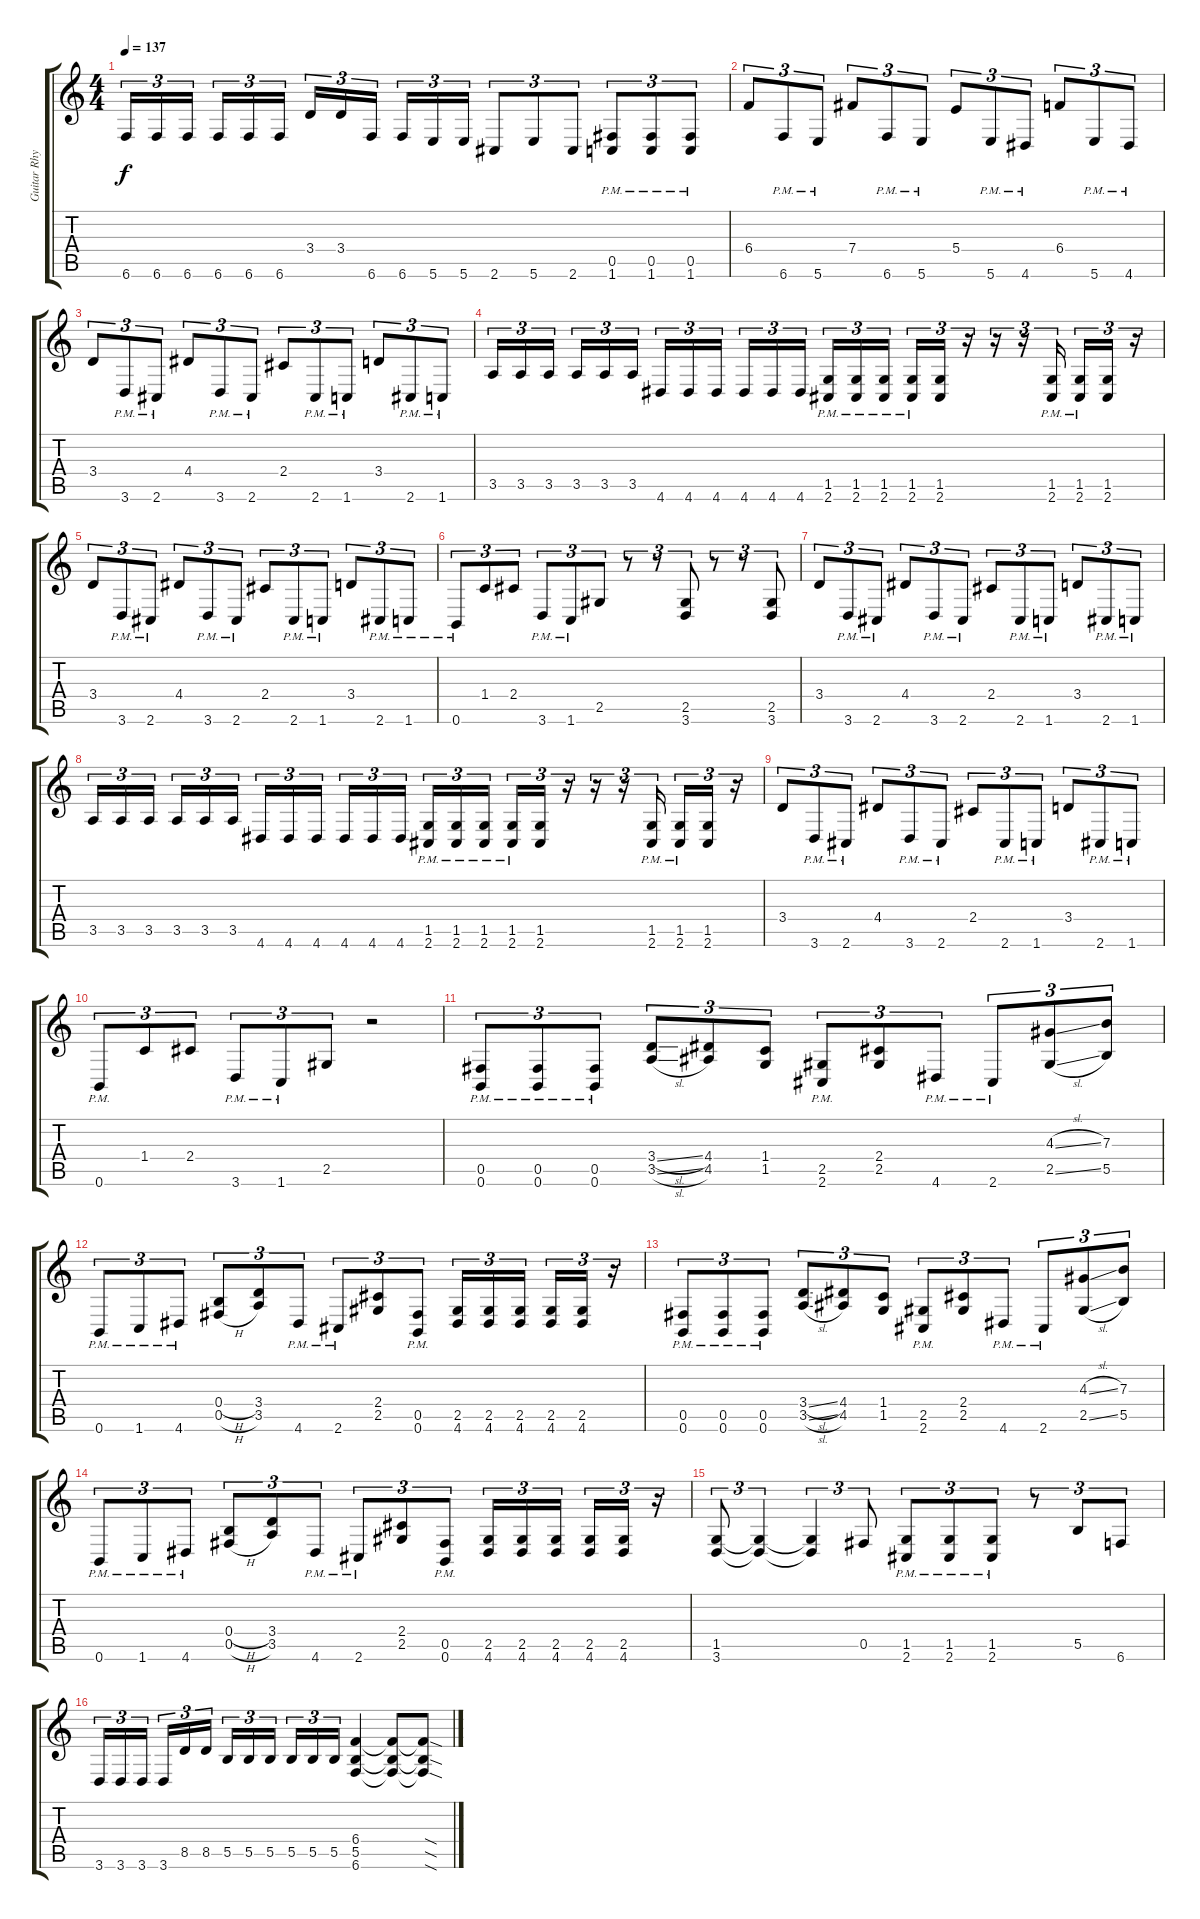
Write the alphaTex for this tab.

\track ("Guitar Rhythm" "Guitar Rhy") {instrument distortionguitar}
\staff {score tabs}
\tuning (Db4 Ab3 E3 B2 Gb2 B1) {hide}
\ts (4 4)
\tempo 137
\clef g2
\ks c
6.6.16{tu (3 2) dy f} 6.6.16{tu (3 2)} 6.6.16{tu (3 2) beam splitsecondary} 6.6.16{tu (3 2)} 6.6.16{tu (3 2)} 6.6.16{tu (3 2)} 3.4.16{tu (3 2)} 3.4.16{tu (3 2)} 6.6.16{tu (3 2) beam splitsecondary} 6.6.16{tu (3 2)} 5.6.16{tu (3 2)} 5.6.16{tu (3 2)} 2.6.8{tu (3 2)} 5.6.8{tu (3 2)} 2.6.8{tu (3 2)} (0.5{pm} 1.6{pm}).8{tu (3 2)} (0.5{pm} 1.6{pm}).8{tu (3 2)} (0.5{pm} 1.6{pm}).8{tu (3 2)} |
6.4.8{tu (3 2)} 6.6{pm}.8{tu (3 2)} 5.6{pm}.8{tu (3 2)} 7.4.8{tu (3 2)} 6.6{pm}.8{tu (3 2)} 5.6{pm}.8{tu (3 2)} 5.4.8{tu (3 2)} 5.6{pm}.8{tu (3 2)} 4.6{pm}.8{tu (3 2)} 6.4.8{tu (3 2)} 5.6{pm}.8{tu (3 2)} 4.6{pm}.8{tu (3 2)} |
3.4.8{tu (3 2)} 3.6{pm}.8{tu (3 2)} 2.6{pm}.8{tu (3 2)} 4.4.8{tu (3 2)} 3.6{pm}.8{tu (3 2)} 2.6{pm}.8{tu (3 2)} 2.4.8{tu (3 2)} 2.6{pm}.8{tu (3 2)} 1.6{pm}.8{tu (3 2)} 3.4.8{tu (3 2)} 2.6{pm}.8{tu (3 2)} 1.6{pm}.8{tu (3 2)} |
3.5.16{tu (3 2)} 3.5.16{tu (3 2)} 3.5.16{tu (3 2) beam splitsecondary} 3.5.16{tu (3 2)} 3.5.16{tu (3 2)} 3.5.16{tu (3 2)} 4.6.16{tu (3 2)} 4.6.16{tu (3 2)} 4.6.16{tu (3 2) beam splitsecondary} 4.6.16{tu (3 2)} 4.6.16{tu (3 2)} 4.6.16{tu (3 2)} (1.5{pm} 2.6{pm}).16{tu (3 2)} (1.5{pm} 2.6{pm}).16{tu (3 2)} (1.5{pm} 2.6{pm}).16{tu (3 2) beam splitsecondary} (1.5{pm} 2.6{pm}).16{tu (3 2)} (1.5 2.6).16{tu (3 2)} r.16{tu (3 2)} r.16{tu (3 2)} r.16{tu (3 2)} (1.5{pm} 2.6{pm}).16{tu (3 2) beam splitsecondary} (1.5{pm} 2.6{pm}).16{tu (3 2)} (1.5 2.6).16{tu (3 2)} r.16{tu (3 2)} |
3.4.8{tu (3 2)} 3.6{pm}.8{tu (3 2)} 2.6{pm}.8{tu (3 2)} 4.4.8{tu (3 2)} 3.6{pm}.8{tu (3 2)} 2.6{pm}.8{tu (3 2)} 2.4.8{tu (3 2)} 2.6{pm}.8{tu (3 2)} 1.6{pm}.8{tu (3 2)} 3.4.8{tu (3 2)} 2.6{pm}.8{tu (3 2)} 1.6{pm}.8{tu (3 2)} |
0.6{pm}.8{tu (3 2)} 1.4.8{tu (3 2)} 2.4.8{tu (3 2)} 3.6{pm}.8{tu (3 2)} 1.6{pm}.8{tu (3 2)} 2.5.8{tu (3 2)} r.8{tu (3 2)} r.8{tu (3 2)} (2.5 3.6).8{tu (3 2)} r.8{tu (3 2)} r.8{tu (3 2)} (2.5 3.6).8{tu (3 2)} |
3.4.8{tu (3 2)} 3.6{pm}.8{tu (3 2)} 2.6{pm}.8{tu (3 2)} 4.4.8{tu (3 2)} 3.6{pm}.8{tu (3 2)} 2.6{pm}.8{tu (3 2)} 2.4.8{tu (3 2)} 2.6{pm}.8{tu (3 2)} 1.6{pm}.8{tu (3 2)} 3.4.8{tu (3 2)} 2.6{pm}.8{tu (3 2)} 1.6{pm}.8{tu (3 2)} |
3.5.16{tu (3 2)} 3.5.16{tu (3 2)} 3.5.16{tu (3 2) beam splitsecondary} 3.5.16{tu (3 2)} 3.5.16{tu (3 2)} 3.5.16{tu (3 2)} 4.6.16{tu (3 2)} 4.6.16{tu (3 2)} 4.6.16{tu (3 2) beam splitsecondary} 4.6.16{tu (3 2)} 4.6.16{tu (3 2)} 4.6.16{tu (3 2)} (1.5{pm} 2.6{pm}).16{tu (3 2)} (1.5{pm} 2.6{pm}).16{tu (3 2)} (1.5{pm} 2.6{pm}).16{tu (3 2) beam splitsecondary} (1.5{pm} 2.6{pm}).16{tu (3 2)} (1.5 2.6).16{tu (3 2)} r.16{tu (3 2)} r.16{tu (3 2)} r.16{tu (3 2)} (1.5{pm} 2.6{pm}).16{tu (3 2) beam splitsecondary} (1.5{pm} 2.6{pm}).16{tu (3 2)} (1.5 2.6).16{tu (3 2)} r.16{tu (3 2)} |
3.4.8{tu (3 2)} 3.6{pm}.8{tu (3 2)} 2.6{pm}.8{tu (3 2)} 4.4.8{tu (3 2)} 3.6{pm}.8{tu (3 2)} 2.6{pm}.8{tu (3 2)} 2.4.8{tu (3 2)} 2.6{pm}.8{tu (3 2)} 1.6{pm}.8{tu (3 2)} 3.4.8{tu (3 2)} 2.6{pm}.8{tu (3 2)} 1.6{pm}.8{tu (3 2)} |
0.6{pm}.8{tu (3 2)} 1.4.8{tu (3 2)} 2.4.8{tu (3 2)} 3.6{pm}.8{tu (3 2)} 1.6{pm}.8{tu (3 2)} 2.5.8{tu (3 2)} r.2 |
(0.5{pm} 0.6{pm}).8{tu (3 2)} (0.5{pm} 0.6{pm}).8{tu (3 2)} (0.5{pm} 0.6{pm}).8{tu (3 2)} (3.4{sl} 3.5{sl}).8{tu (3 2)} (4.4 4.5).8{tu (3 2)} (1.4 1.5).8{tu (3 2)} (2.5{pm} 2.6{pm}).8{tu (3 2)} (2.4 2.5).8{tu (3 2)} 4.6{pm}.8{tu (3 2)} 2.6{pm}.8{tu (3 2)} (4.3{sl} 2.5{sl}).8{tu (3 2)} (7.3 5.5).8{tu (3 2)} |
0.6{pm}.8{tu (3 2)} 1.6{pm}.8{tu (3 2)} 4.6{pm}.8{tu (3 2)} (0.4{h} 0.5{h}).8{tu (3 2)} (3.4 3.5).8{tu (3 2)} 4.6{pm}.8{tu (3 2)} 2.6{pm}.8{tu (3 2)} (2.4 2.5).8{tu (3 2)} (0.5{pm} 0.6{pm}).8{tu (3 2)} (2.5 4.6).16{tu (3 2)} (2.5 4.6).16{tu (3 2)} (2.5 4.6).16{tu (3 2) beam splitsecondary} (2.5 4.6).16{tu (3 2)} (2.5 4.6).16{tu (3 2)} r.16{tu (3 2)} |
(0.5{pm} 0.6{pm}).8{tu (3 2)} (0.5{pm} 0.6{pm}).8{tu (3 2)} (0.5{pm} 0.6{pm}).8{tu (3 2)} (3.4{sl} 3.5{sl}).8{tu (3 2)} (4.4 4.5).8{tu (3 2)} (1.4 1.5).8{tu (3 2)} (2.5{pm} 2.6{pm}).8{tu (3 2)} (2.4 2.5).8{tu (3 2)} 4.6{pm}.8{tu (3 2)} 2.6{pm}.8{tu (3 2)} (4.3{sl} 2.5{sl}).8{tu (3 2)} (7.3 5.5).8{tu (3 2)} |
0.6{pm}.8{tu (3 2)} 1.6{pm}.8{tu (3 2)} 4.6{pm}.8{tu (3 2)} (0.4{h} 0.5{h}).8{tu (3 2)} (3.4 3.5).8{tu (3 2)} 4.6{pm}.8{tu (3 2)} 2.6{pm}.8{tu (3 2)} (2.4 2.5).8{tu (3 2)} (0.5{pm} 0.6{pm}).8{tu (3 2)} (2.5 4.6).16{tu (3 2)} (2.5 4.6).16{tu (3 2)} (2.5 4.6).16{tu (3 2) beam splitsecondary} (2.5 4.6).16{tu (3 2)} (2.5 4.6).16{tu (3 2)} r.16{tu (3 2)} |
(1.5 3.6).8{tu (3 2)} (1.5{t} 3.6{t}).4{tu (3 2)} (1.5{t} 3.6{t}).4{tu (3 2)} 0.5.8{tu (3 2)} (1.5{pm} 2.6{pm}).8{tu (3 2)} (1.5{pm} 2.6{pm}).8{tu (3 2)} (1.5{pm} 2.6{pm}).8{tu (3 2)} r.8{tu (3 2)} 5.5.8{tu (3 2)} 6.6.8{tu (3 2)} |
3.6.16{tu (3 2)} 3.6.16{tu (3 2)} 3.6.16{tu (3 2) beam splitsecondary} 3.6.16{tu (3 2)} 8.5.16{tu (3 2)} 8.5.16{tu (3 2)} 5.5.16{tu (3 2)} 5.5.16{tu (3 2)} 5.5.16{tu (3 2) beam splitsecondary} 5.5.16{tu (3 2)} 5.5.16{tu (3 2)} 5.5.16{tu (3 2)} (6.4 5.5 6.6).4 (6.4{t} 5.5{t} 6.6{t}).8 (6.4{sod t} 5.5{sod t} 6.6{sod t}).8
